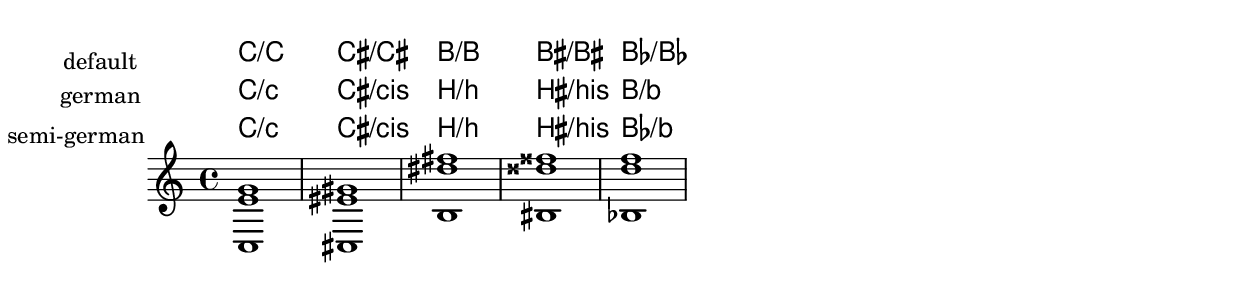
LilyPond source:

%% Do not edit this file; it is automatically
%% generated from LSR http://lsr.dsi.unimi.it
%% This file is in the public domain.
\version "2.13.4"

\header {
  lsrtags = "chords"

%% Translation of GIT committish: b2d4318d6c53df8469dfa4da09b27c15a374d0ca
  texidoces = "
La nomenclatura inglesa (predeterminada) para los acordes del
cifrado americano se puede cambiar por la alemana
(@code{\\germanChords} sustituye B y Bes por H y B) o por la semi-alemana
(@code{\\semiGermanChords} sustituye B y Bes por H y Bb).

"
  doctitlees = "Cambiar la nomenclatura de los acordes del cifrado americano por la notación alemana o semi-alemana"

  texidoc = "
The english naming of chords (default) can be changed to german
(@code{\\germanChords} replaces B and Bes to H and B) or semi-german
(@code{\\semiGermanChords} replaces B and Bes to H and Bb).




"
  doctitle = "Changing the chord names to German or semi-German notation"
} % begin verbatim

music = \chordmode {
  c1/c cis/cis
  b/b bis/bis bes/bes
}

%% The following is only here to print the names of the
%% chords styles; it can be removed if you do not need to
%% print them.

\layout {
  \context {\ChordNames \consists Instrument_name_engraver }
}

<<
  \new ChordNames {
    \set ChordNames.instrumentName = #"default"
    \music
  }
  \new ChordNames {
    \set ChordNames.instrumentName = #"german"
    \germanChords \music }
  \new ChordNames {
    \set ChordNames.instrumentName = #"semi-german"
    \semiGermanChords \music }
  \context Voice { \music }
>>

